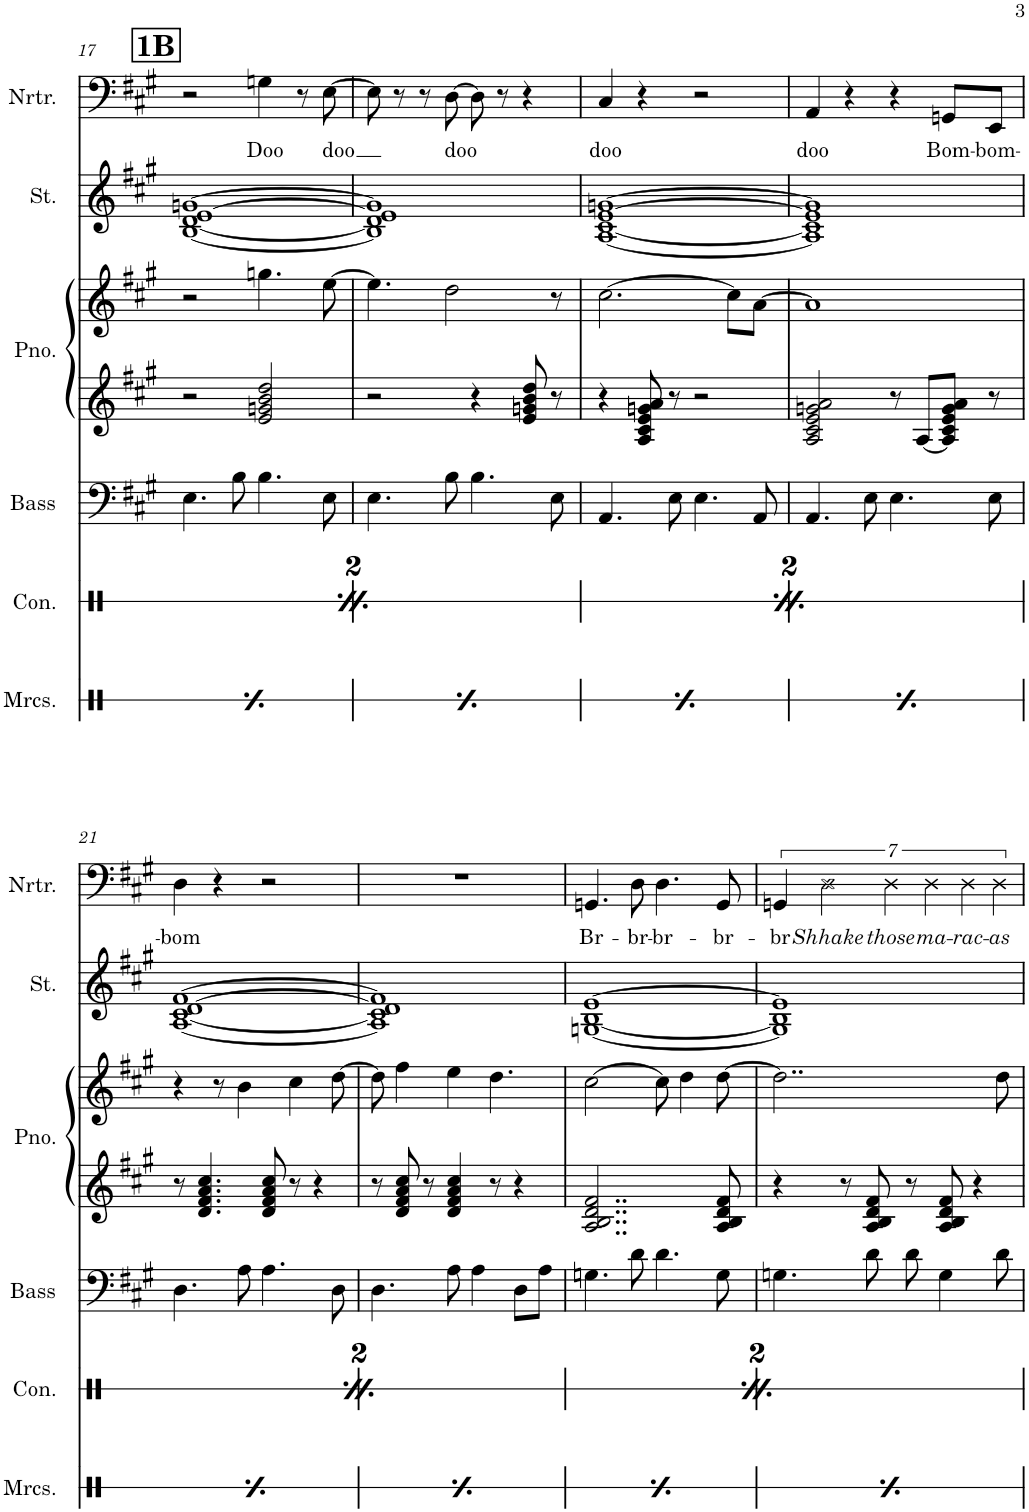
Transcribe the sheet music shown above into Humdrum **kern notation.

**kern	**dynam	**kern	**dynam	**kern	**kern	**kern	**kern	**kern	**text
*part6	*part6	*part5	*part5	*part4	*part3	*part3	*part2	*part1	*part1
*staff7	*staff7	*staff6	*staff6	*staff5	*staff4	*staff3	*staff2	*staff1	*staff1
*I"Those Maracas	*	*I"Congas	*	*I"Acoustic Bass	*I"Piano	*	*I"Strings	*I"Narrator	*
*I'Mrcs.	*	*I'Con.	*	*I'Bass	*I'Pno.	*	*I'St.	*I'Nrtr.	*
!!LO:PB:g=z
*clefX	*	*clefX	*	*clefF4	*clefG2	*clefG2	*clefG2	*clefF4	*
*	*	*	*	*Trd7c12	*	*	*	*	*
*k[]	*	*k[]	*	*k[f#c#g#]	*k[f#c#g#]	*k[f#c#g#]	*k[f#c#g#]	*k[f#c#g#]	*
*M4/4	*	*M4/4	*	*M4/4	*M4/4	*M4/4	*M4/4	*M4/4	*
!!LO:REH:place=s1:a:B:cj:fs=14:t=1B
=17	=17	=17	=17	=17	=17	=17	=17	=17	=17
!	!	!LO:TX:a:t=Drums/maracas repeat for entire song, and would be hidden if MS4 wasn't MS4.	!	!	!	!	!	!	!
!	!LO:DY:b	!	!LO:DY:b	!	!	!	!	!	!
8Re^\L	mp	4Re/	mp	4.E\	2r	2r	[1B [1d [1e [1gn	2r	.
8Re\	.	.	.	.	.	.	.	.	.
8Re^\	.	4Rd/	.	.	.	.	.	.	.
8Re\J	.	.	.	8B\	.	.	.	.	.
!	!	!	!	!	!	!	!	!	!LO:LY:b
8Re^\L	.	8Rf/L	.	4.B\	2e/ 2gn/ 2b/ 2dd/	4.ggn\	.	4Gn\	Doo
8Re\	.	8Rd/J	.	.	.	.	.	.	.
8Re^\	.	8r	.	.	.	.	.	8r	.
!	!	!	!	!	!	!	!	!	!LO:LY:b
8Re\J	.	8Re/	.	8E\	.	[8ee\	.	[8E\	doo
=18	=18	=18	=18	=18	=18	=18	=18	=18	=18
!	!LO:DY:b	!	!	!	!	!	!	!	!
8Re^\L	mp	8Rf/L	.	4.E\	2r	4.ee\]	1B] 1d] 1e] 1g]	8E\]	.
8Re\	.	8Rd/J	.	.	.	.	.	8r	.
8Re^\	.	8r	.	.	.	.	.	8r	.
!	!	!	!	!	!	!	!	!	!LO:LY:b
8Re\J	.	8Re/	.	8B\	.	2dd\	.	[8D\	doo
8Re^\L	.	8r	.	4.B\	4r	.	.	8D\]	.
8Re\	.	8Re/L	.	.	.	.	.	8r	.
8Re^\	.	8Rf/J	.	.	8e/ 8gn/ 8b/ 8dd/	.	.	4r	.
8Re\J	.	8r	.	8E\	8r	8r	.	.	.
=19	=19	=19	=19	=19	=19	=19	=19	=19	=19
!	!	!LO:TX:a:t=Drums/maracas repeat for entire song, and would be hidden if MS4 wasn't MS4.	!	!	!	!	!	!	!
!	!LO:DY:b	!	!LO:DY:b	!	!	!	!	!	!LO:LY:b
8Re^\L	mp	4Re/	mp	4.AA/	4r	[2.cc#\	[1A [1c# [1e [1gn	4C#/	doo
8Re\	.	.	.	.	.	.	.	.	.
8Re^\	.	4Rd/	.	.	8A/ 8c#/ 8e/ 8gn/ 8a/	.	.	4r	.
8Re\J	.	.	.	8E\	8r	.	.	.	.
8Re^\L	.	8Rf/L	.	4.E\	2r	.	.	2r	.
8Re\	.	8Rd/J	.	.	.	.	.	.	.
8Re^\	.	8r	.	.	.	8cc#\L]	.	.	.
8Re\J	.	8Re/	.	8AA/	.	[8a\J	.	.	.
=20	=20	=20	=20	=20	=20	=20	=20	=20	=20
!	!LO:DY:b	!	!	!	!	!	!	!	!LO:LY:b
8Re^\L	mp	8Rf/L	.	4.AA/	2A/ 2c#/ 2e/ 2gn/ 2a/	1a]	1A] 1c#] 1e] 1g]	4AA/	doo
8Re\	.	8Rd/J	.	.	.	.	.	.	.
8Re^\	.	8r	.	.	.	.	.	4r	.
8Re\J	.	8Re/	.	8E\	.	.	.	.	.
8Re^\L	.	8r	.	4.E\	8r	.	.	4r	.
8Re\	.	8Re/L	.	.	[8A/L	.	.	.	.
!	!	!	!	!	!	!	!	!	!LO:LY:b
8Re^\	.	8Rf/J	.	.	8A/] 8c#/ 8e/ 8g/ 8a/J	.	.	8GGn/L	Bom-
!	!	!	!	!	!	!	!	!	!LO:LY:b
8Re\J	.	8r	.	8E\	8r	.	.	8EE/J	-bom-
!!LO:LB:g=z
=21	=21	=21	=21	=21	=21	=21	=21	=21	=21
!	!	!LO:TX:a:t=Drums/maracas repeat for entire song, and would be hidden if MS4 wasn't MS4.	!	!	!	!	!	!	!
!	!LO:DY:b	!	!LO:DY:b	!	!	!	!	!	!LO:LY:b
8Re^\L	mp	4Re/	mp	4.D\	8r	4r	[1A [1c# [1d [1f#	4D\	-bom
8Re\	.	.	.	.	4.d/ 4.f#/ 4.a/ 4.cc#/	.	.	.	.
8Re^\	.	4Rd/	.	.	.	8r	.	4r	.
8Re\J	.	.	.	8A\	.	4b\	.	.	.
8Re^\L	.	8Rf/L	.	4.A\	8d/ 8f#/ 8a/ 8cc#/	.	.	2r	.
8Re\	.	8Rd/J	.	.	8r	4cc#\	.	.	.
8Re^\	.	8r	.	.	4r	.	.	.	.
8Re\J	.	8Re/	.	8D\	.	[8dd\	.	.	.
=22	=22	=22	=22	=22	=22	=22	=22	=22	=22
!	!LO:DY:b	!	!	!	!	!	!	!	!
8Re^\L	mp	8Rf/L	.	4.D\	8r	8dd\]	1A] 1c#] 1d] 1f#]	1r	.
8Re\	.	8Rd/J	.	.	8d/ 8f#/ 8a/ 8cc#/	4ff#\	.	.	.
8Re^\	.	8r	.	.	8r	.	.	.	.
8Re\J	.	8Re/	.	8A\	4d/ 4f#/ 4a/ 4cc#/	4ee\	.	.	.
8Re^\L	.	8r	.	4A\	.	.	.	.	.
8Re\	.	8Re/L	.	.	8r	4.dd\	.	.	.
8Re^\	.	8Rf/J	.	8D\L	4r	.	.	.	.
8Re\J	.	8r	.	8A\J	.	.	.	.	.
=23	=23	=23	=23	=23	=23	=23	=23	=23	=23
!	!	!LO:TX:a:t=Drums/maracas repeat for entire song, and would be hidden if MS4 wasn't MS4.	!	!	!	!	!	!	!
!	!LO:DY:b	!	!LO:DY:b	!	!	!	!	!	!LO:LY:b
8Re^\L	mp	4Re/	mp	4.Gn\	2..A/ 2..B/ 2..d/ 2..f#/	[2cc#\	[1Gn [1B [1e	4.GGn/	Br-
8Re\	.	.	.	.	.	.	.	.	.
8Re^\	.	4Rd/	.	.	.	.	.	.	.
!	!	!	!	!	!	!	!	!	!LO:LY:b
8Re\J	.	.	.	8d\	.	.	.	8D\	-br-
!	!	!	!	!	!	!	!	!	!LO:LY:b
8Re^\L	.	8Rf/L	.	4.d\	.	8cc#\]	.	4.D\	-br-
8Re\	.	8Rd/J	.	.	.	4dd\	.	.	.
8Re^\	.	8r	.	.	.	.	.	.	.
!	!	!	!	!	!	!	!	!	!LO:LY:b
8Re\J	.	8Re/	.	8G\	8A/ 8B/ 8d/ 8f#/	[8dd\	.	8GG/	-br-
=24	=24	=24	=24	=24	=24	=24	=24	=24	=24
!	!LO:DY:b	!	!	!	!	!	!	!	!LO:LY:b
8Re^\L	mp	8Rf/L	.	4.Gn\	4r	2..dd\]	1G] 1B] 1e]	7GGn/	-br
8Re\	.	8Rd/J	.	.	.	.	.	.	.
!	!	!	!	!	!	!	!	!	!LO:LY:b
.	.	.	.	.	.	.	.	7%2D\	Shhake
8Re^\	.	8r	.	.	8r	.	.	.	.
8Re\J	.	8Re/	.	8d\	8A/ 8B/ 8d/ 8f#/	.	.	.	.
!	!	!	!	!	!	!	!	!	!LO:LY:b
.	.	.	.	.	.	.	.	7D\	those
8Re^\L	.	8r	.	8d\	8r	.	.	.	.
!	!	!	!	!	!	!	!	!	!LO:LY:b
.	.	.	.	.	.	.	.	7D\	ma-
8Re\	.	8Re/L	.	4G\	8A/ 8B/ 8d/ 8f#/	.	.	.	.
!	!	!	!	!	!	!	!	!	!LO:LY:b
.	.	.	.	.	.	.	.	7D\	-rac-
8Re^\	.	8Rf/J	.	.	4r	.	.	.	.
!	!	!	!	!	!	!	!	!	!LO:LY:b
.	.	.	.	.	.	.	.	7D\	-as
8Re\J	.	8r	.	8d\	.	8dd\	.	.	.
=	=	=	=	=	=	=	=	=	=
*-	*-	*-	*-	*-	*-	*-	*-	*-	*-
